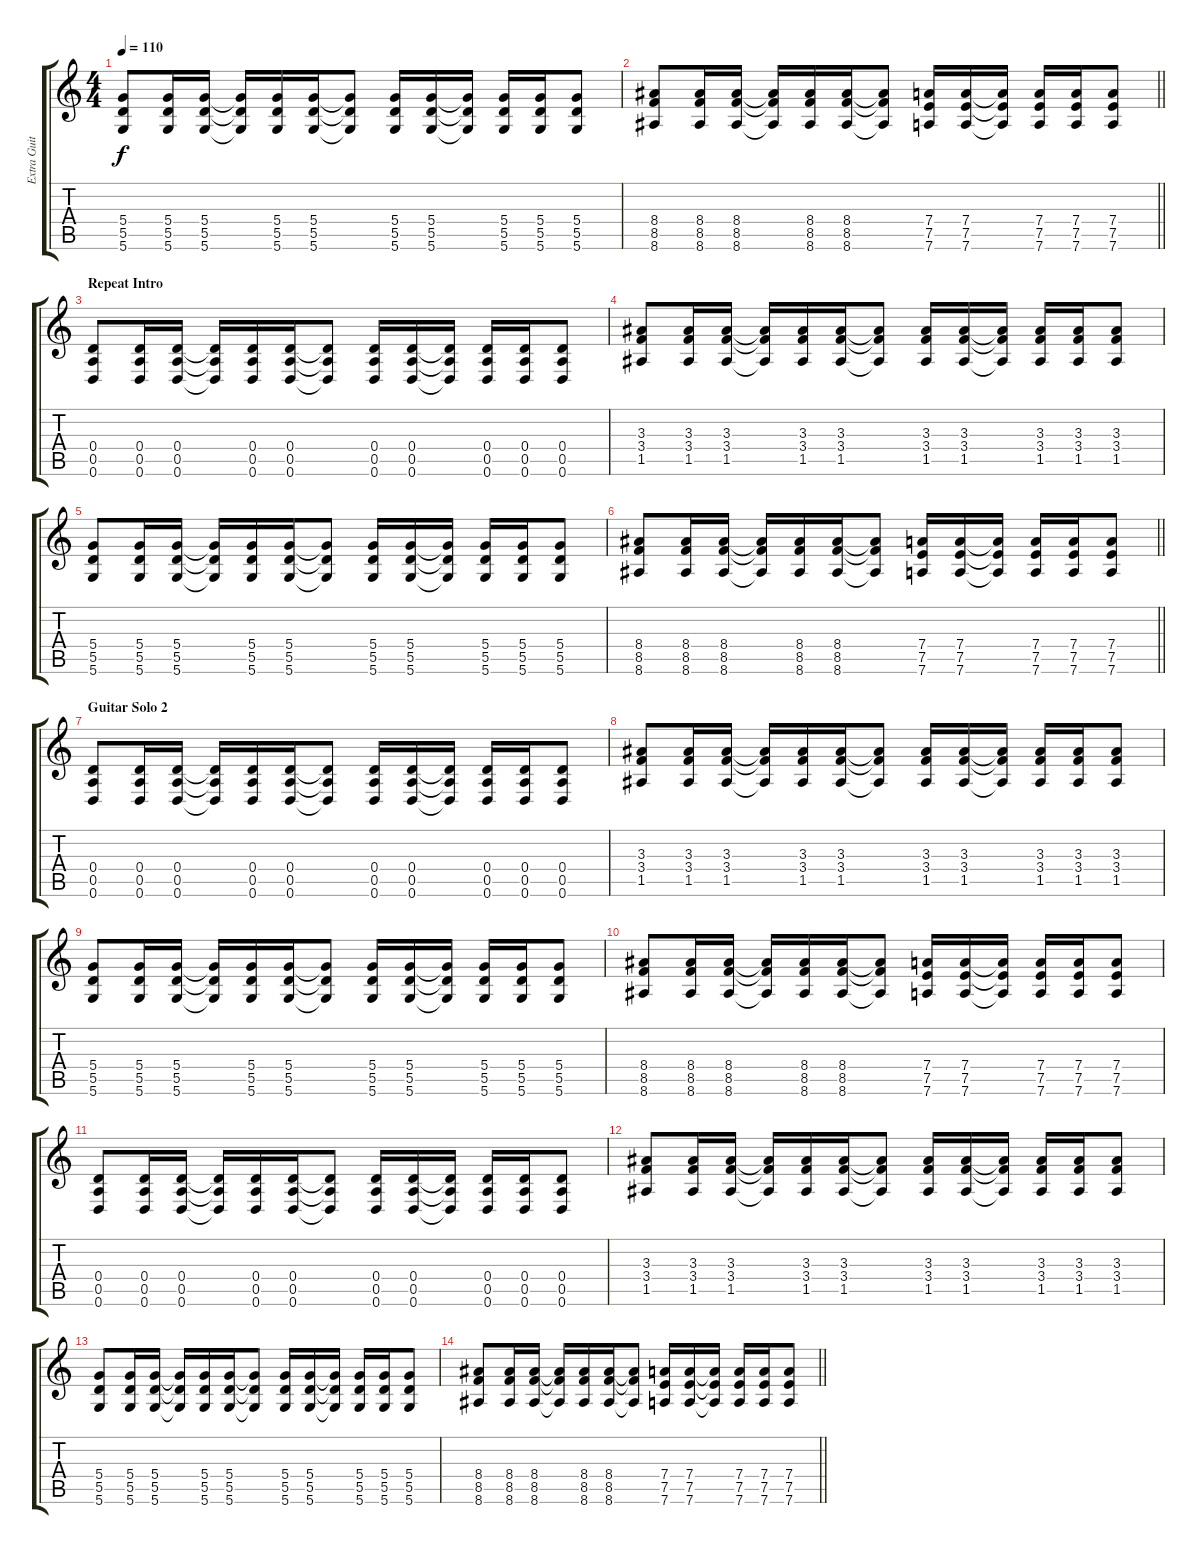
\track ("Extra Guitar" "Extra Guit") {instrument distortionguitar}
\staff {score tabs}
\tuning (E4 B3 G3 D3 A2 D2) {hide}
\ts (4 4)
\tempo 110
\clef g2
\ks c
(5.4 5.5 5.6).8{dy f} (5.4 5.5 5.6).16 (5.4 5.5 5.6).16 (5.4{t} 5.5{t} 5.6{t}).16 (5.4 5.5 5.6).16 (5.4 5.5 5.6).16 (5.4{t} 5.5{t} 5.6{t}).8 (5.4 5.5 5.6).16 (5.4 5.5 5.6).16 (5.4{t} 5.5{t} 5.6{t}).16 (5.4 5.5 5.6).16 (5.4 5.5 5.6).16 (5.4 5.5 5.6).8 |
\barLineRight lightlight
(8.4 8.5 8.6).8 (8.4 8.5 8.6).16 (8.4 8.5 8.6).16 (8.4{t} 8.5{t} 8.6{t}).16 (8.4 8.5 8.6).16 (8.4 8.5 8.6).16 (8.4{t} 8.5{t} 8.6{t}).8 (7.4 7.5 7.6).16 (7.4 7.5 7.6).16 (7.4{t} 7.5{t} 7.6{t}).16 (7.4 7.5 7.6).16 (7.4 7.5 7.6).16 (7.4 7.5 7.6).8 |
\section ("" "Repeat Intro")
(0.4 0.5 0.6).8 (0.4 0.5 0.6).16 (0.4 0.5 0.6).16 (0.4{t} 0.5{t} 0.6{t}).16 (0.4 0.5 0.6).16 (0.4 0.5 0.6).16 (0.4{t} 0.5{t} 0.6{t}).8 (0.4 0.5 0.6).16 (0.4 0.5 0.6).16 (0.4{t} 0.5{t} 0.6{t}).16 (0.4 0.5 0.6).16 (0.4 0.5 0.6).16 (0.4 0.5 0.6).8 |
(3.3 3.4 1.5).8 (3.3 3.4 1.5).16 (3.3 3.4 1.5).16 (3.3{t} 3.4{t} 1.5{t}).16 (3.3 3.4 1.5).16 (3.3 3.4 1.5).16 (3.3{t} 3.4{t} 1.5{t}).8 (3.3 3.4 1.5).16 (3.3 3.4 1.5).16 (3.3{t} 3.4{t} 1.5{t}).16 (3.3 3.4 1.5).16 (3.3 3.4 1.5).16 (3.3 3.4 1.5).8 |
(5.4 5.5 5.6).8 (5.4 5.5 5.6).16 (5.4 5.5 5.6).16 (5.4{t} 5.5{t} 5.6{t}).16 (5.4 5.5 5.6).16 (5.4 5.5 5.6).16 (5.4{t} 5.5{t} 5.6{t}).8 (5.4 5.5 5.6).16 (5.4 5.5 5.6).16 (5.4{t} 5.5{t} 5.6{t}).16 (5.4 5.5 5.6).16 (5.4 5.5 5.6).16 (5.4 5.5 5.6).8 |
\barLineRight lightlight
(8.4 8.5 8.6).8 (8.4 8.5 8.6).16 (8.4 8.5 8.6).16 (8.4{t} 8.5{t} 8.6{t}).16 (8.4 8.5 8.6).16 (8.4 8.5 8.6).16 (8.4{t} 8.5{t} 8.6{t}).8 (7.4 7.5 7.6).16 (7.4 7.5 7.6).16 (7.4{t} 7.5{t} 7.6{t}).16 (7.4 7.5 7.6).16 (7.4 7.5 7.6).16 (7.4 7.5 7.6).8 |
\section ("" "Guitar Solo 2")
(0.4 0.5 0.6).8 (0.4 0.5 0.6).16 (0.4 0.5 0.6).16 (0.4{t} 0.5{t} 0.6{t}).16 (0.4 0.5 0.6).16 (0.4 0.5 0.6).16 (0.4{t} 0.5{t} 0.6{t}).8 (0.4 0.5 0.6).16 (0.4 0.5 0.6).16 (0.4{t} 0.5{t} 0.6{t}).16 (0.4 0.5 0.6).16 (0.4 0.5 0.6).16 (0.4 0.5 0.6).8 |
(3.3 3.4 1.5).8 (3.3 3.4 1.5).16 (3.3 3.4 1.5).16 (3.3{t} 3.4{t} 1.5{t}).16 (3.3 3.4 1.5).16 (3.3 3.4 1.5).16 (3.3{t} 3.4{t} 1.5{t}).8 (3.3 3.4 1.5).16 (3.3 3.4 1.5).16 (3.3{t} 3.4{t} 1.5{t}).16 (3.3 3.4 1.5).16 (3.3 3.4 1.5).16 (3.3 3.4 1.5).8 |
(5.4 5.5 5.6).8 (5.4 5.5 5.6).16 (5.4 5.5 5.6).16 (5.4{t} 5.5{t} 5.6{t}).16 (5.4 5.5 5.6).16 (5.4 5.5 5.6).16 (5.4{t} 5.5{t} 5.6{t}).8 (5.4 5.5 5.6).16 (5.4 5.5 5.6).16 (5.4{t} 5.5{t} 5.6{t}).16 (5.4 5.5 5.6).16 (5.4 5.5 5.6).16 (5.4 5.5 5.6).8 |
(8.4 8.5 8.6).8 (8.4 8.5 8.6).16 (8.4 8.5 8.6).16 (8.4{t} 8.5{t} 8.6{t}).16 (8.4 8.5 8.6).16 (8.4 8.5 8.6).16 (8.4{t} 8.5{t} 8.6{t}).8 (7.4 7.5 7.6).16 (7.4 7.5 7.6).16 (7.4{t} 7.5{t} 7.6{t}).16 (7.4 7.5 7.6).16 (7.4 7.5 7.6).16 (7.4 7.5 7.6).8 |
(0.4 0.5 0.6).8 (0.4 0.5 0.6).16 (0.4 0.5 0.6).16 (0.4{t} 0.5{t} 0.6{t}).16 (0.4 0.5 0.6).16 (0.4 0.5 0.6).16 (0.4{t} 0.5{t} 0.6{t}).8 (0.4 0.5 0.6).16 (0.4 0.5 0.6).16 (0.4{t} 0.5{t} 0.6{t}).16 (0.4 0.5 0.6).16 (0.4 0.5 0.6).16 (0.4 0.5 0.6).8 |
(3.3 3.4 1.5).8 (3.3 3.4 1.5).16 (3.3 3.4 1.5).16 (3.3{t} 3.4{t} 1.5{t}).16 (3.3 3.4 1.5).16 (3.3 3.4 1.5).16 (3.3{t} 3.4{t} 1.5{t}).8 (3.3 3.4 1.5).16 (3.3 3.4 1.5).16 (3.3{t} 3.4{t} 1.5{t}).16 (3.3 3.4 1.5).16 (3.3 3.4 1.5).16 (3.3 3.4 1.5).8 |
(5.4 5.5 5.6).8 (5.4 5.5 5.6).16 (5.4 5.5 5.6).16 (5.4{t} 5.5{t} 5.6{t}).16 (5.4 5.5 5.6).16 (5.4 5.5 5.6).16 (5.4{t} 5.5{t} 5.6{t}).8 (5.4 5.5 5.6).16 (5.4 5.5 5.6).16 (5.4{t} 5.5{t} 5.6{t}).16 (5.4 5.5 5.6).16 (5.4 5.5 5.6).16 (5.4 5.5 5.6).8 |
\barLineRight lightlight
(8.4 8.5 8.6).8 (8.4 8.5 8.6).16 (8.4 8.5 8.6).16 (8.4{t} 8.5{t} 8.6{t}).16 (8.4 8.5 8.6).16 (8.4 8.5 8.6).16 (8.4{t} 8.5{t} 8.6{t}).8 (7.4 7.5 7.6).16 (7.4 7.5 7.6).16 (7.4{t} 7.5{t} 7.6{t}).16 (7.4 7.5 7.6).16 (7.4 7.5 7.6).16 (7.4 7.5 7.6).8
